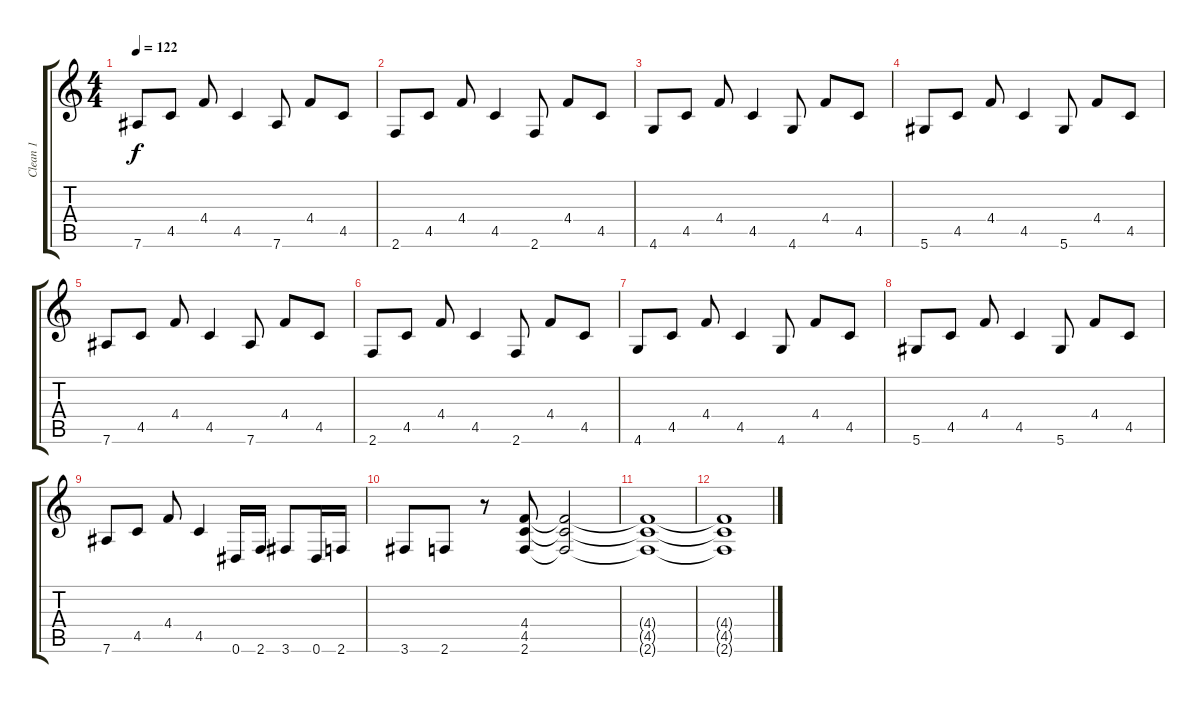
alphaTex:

\track ("Clean 1" "Clean 1") {instrument acousticguitarsteel}
\staff {score tabs}
\tuning (Eb4 Bb3 Gb3 Db3 Ab2 Eb2) {hide}
\ts (4 4)
\tempo 122
\clef g2
\ks c
7.6.8{dy f} 4.5.8 4.4.8 4.5.4 7.6.8 4.4.8 4.5.8 |
2.6.8 4.5.8 4.4.8 4.5.4 2.6.8 4.4.8 4.5.8 |
4.6.8 4.5.8 4.4.8 4.5.4 4.6.8 4.4.8 4.5.8 |
5.6.8 4.5.8 4.4.8 4.5.4 5.6.8 4.4.8 4.5.8 |
7.6.8 4.5.8 4.4.8 4.5.4 7.6.8 4.4.8 4.5.8 |
2.6.8 4.5.8 4.4.8 4.5.4 2.6.8 4.4.8 4.5.8 |
4.6.8 4.5.8 4.4.8 4.5.4 4.6.8 4.4.8 4.5.8 |
5.6.8 4.5.8 4.4.8 4.5.4 5.6.8 4.4.8 4.5.8 |
7.6.8 4.5.8 4.4.8 4.5.4 0.6.16 2.6.16 3.6.8 0.6.16 2.6.16 |
3.6.8 2.6.8 r.8 (4.4 4.5 2.6).8 (4.4{t} 4.5{t} 2.6{t}).2 |
(4.4{t} 4.5{t} 2.6{t}).1 |
(4.4{t} 4.5{t} 2.6{t}).1
